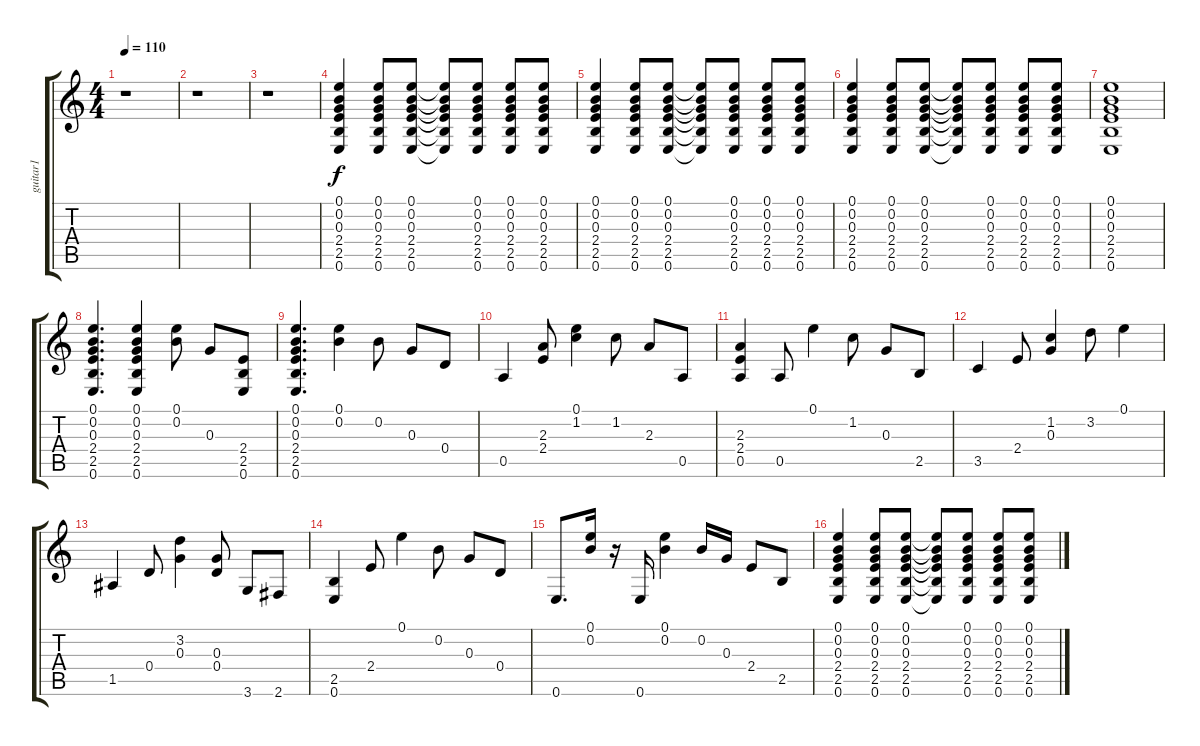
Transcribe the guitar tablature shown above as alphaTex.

\track ("guitar1" "guitar1") {instrument acousticguitarnylon}
\staff {score tabs}
\tuning (E4 B3 G3 D3 A2 E2) {hide}
\ts (4 4)
\tempo 110
\clef g2
\ks c
r.1{dy f} |
r.1 |
r.1 |
(0.1 0.2 0.3 2.4 2.5 0.6).4 (0.1 0.2 0.3 2.4 2.5 0.6).8 (0.1 0.2 0.3 2.4 2.5 0.6).8 (0.1{t} 0.2{t} 0.3{t} 2.4{t} 2.5{t} 0.6{t}).8 (0.1 0.2 0.3 2.4 2.5 0.6).8 (0.1 0.2 0.3 2.4 2.5 0.6).8 (0.1 0.2 0.3 2.4 2.5 0.6).8 |
(0.1 0.2 0.3 2.4 2.5 0.6).4 (0.1 0.2 0.3 2.4 2.5 0.6).8 (0.1 0.2 0.3 2.4 2.5 0.6).8 (0.1{t} 0.2{t} 0.3{t} 2.4{t} 2.5{t} 0.6{t}).8 (0.1 0.2 0.3 2.4 2.5 0.6).8 (0.1 0.2 0.3 2.4 2.5 0.6).8 (0.1 0.2 0.3 2.4 2.5 0.6).8 |
(0.1 0.2 0.3 2.4 2.5 0.6).4 (0.1 0.2 0.3 2.4 2.5 0.6).8 (0.1 0.2 0.3 2.4 2.5 0.6).8 (0.1{t} 0.2{t} 0.3{t} 2.4{t} 2.5{t} 0.6{t}).8 (0.1 0.2 0.3 2.4 2.5 0.6).8 (0.1 0.2 0.3 2.4 2.5 0.6).8 (0.1 0.2 0.3 2.4 2.5 0.6).8 |
(0.1 0.2 0.3 2.4 2.5 0.6).1 |
(0.1 0.2 0.3 2.4 2.5 0.6).4{d} (0.1 0.2 0.3 2.4 2.5 0.6).4 (0.1 0.2).8 0.3.8 (2.4 2.5 0.6).8 |
(0.1 0.2 0.3 2.4 2.5 0.6).4{d} (0.1 0.2).4 0.2.8 0.3.8 0.4.8 |
0.5.4 (2.3 2.4).8 (0.1 1.2).4 1.2.8 2.3.8 0.5.8 |
(2.3 2.4 0.5).4 0.5.8 0.1.4 1.2.8 0.3.8 2.5.8 |
3.5.4 2.4.8 (1.2 0.3).4 3.2.8 0.1.4 |
1.5.4 0.4.8 (3.2 0.3).4 (0.3 0.4).8 3.6.8 2.6.8 |
(2.5 0.6).4 2.4.8 0.1.4 0.2.8 0.3.8 0.4.8 |
0.6.8{d} (0.1 0.2).16 r.16 0.6.16 (0.1 0.2).4 0.2.16 0.3.16 2.4.8 2.5.8 |
(0.1 0.2 0.3 2.4 2.5 0.6).4 (0.1 0.2 0.3 2.4 2.5 0.6).8 (0.1 0.2 0.3 2.4 2.5 0.6).8 (0.1{t} 0.2{t} 0.3{t} 2.4{t} 2.5{t} 0.6{t}).8 (0.1 0.2 0.3 2.4 2.5 0.6).8 (0.1 0.2 0.3 2.4 2.5 0.6).8 (0.1 0.2 0.3 2.4 2.5 0.6).8
